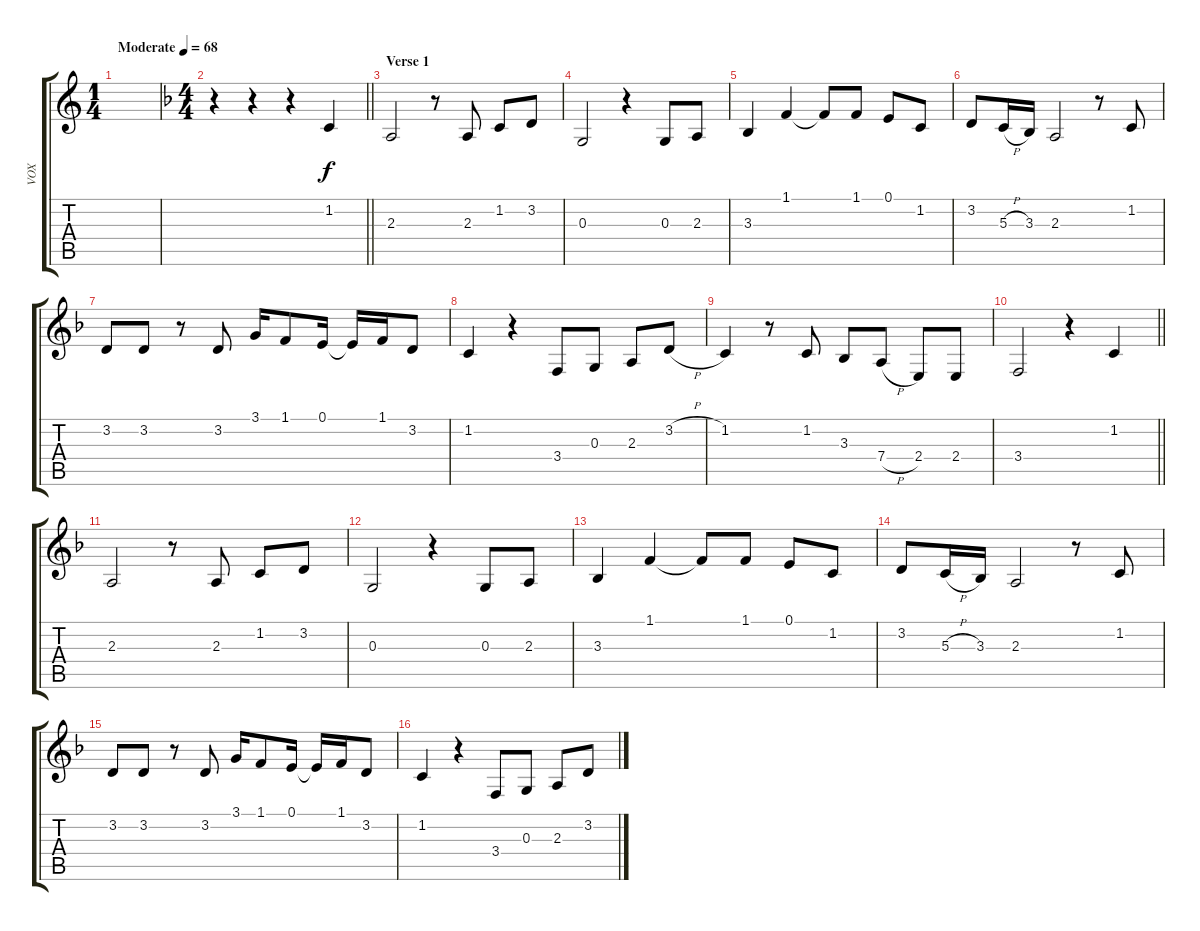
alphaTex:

\track ("VOX" "VOX") {instrument tenorsax}
\staff {score tabs}
\tuning (E4 B3 G3 D3 A2 E2) {hide}
\ts (1 4)
\tempo (68 "Moderate")
\clef g2
\ks c
|
\ts (4 4)
\barLineRight lightlight
\ks f
r.4 r.4 r.4 1.2.4 |
\section ("" "Verse 1")
2.3.2 r.8 2.3.8 1.2.8 3.2.8 |
0.3.2 r.4 0.3.8 2.3.8 |
3.3.4 1.1.4 1.1{t}.8 1.1.8 0.1.8 1.2.8 |
3.2.8 5.3{h}.16 3.3.16 2.3.2 r.8 1.2.8 |
3.2.8 3.2.8 r.8 3.2.8 3.1.16 1.1.8 0.1.16 0.1{t}.16 1.1.16 3.2.8 |
1.2.4 r.4 3.4.8 0.3.8 2.3.8 3.2{h}.8 |
1.2.4 r.8 1.2.8 3.3.8 7.4{h}.8 2.4.8 2.4.8 |
\barLineRight lightlight
3.4.2 r.4 1.2.4 |
2.3.2 r.8 2.3.8 1.2.8 3.2.8 |
0.3.2 r.4 0.3.8 2.3.8 |
3.3.4 1.1.4 1.1{t}.8 1.1.8 0.1.8 1.2.8 |
3.2.8 5.3{h}.16 3.3.16 2.3.2 r.8 1.2.8 |
3.2.8 3.2.8 r.8 3.2.8 3.1.16 1.1.8 0.1.16 0.1{t}.16 1.1.16 3.2.8 |
1.2.4 r.4 3.4.8 0.3.8 2.3.8 3.2{h}.8
